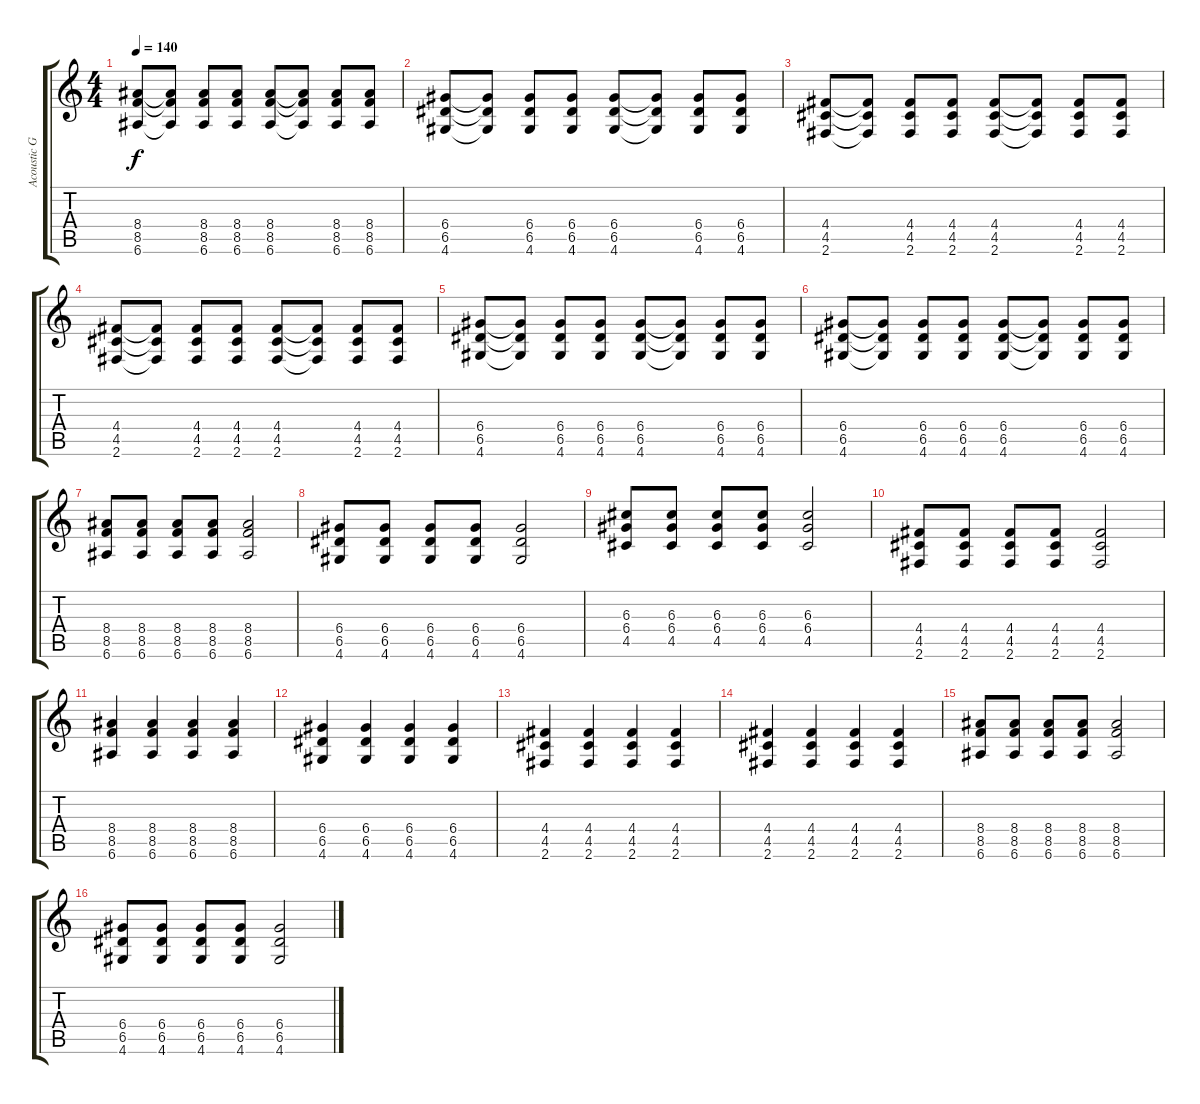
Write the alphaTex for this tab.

\track ("Acoustic Guitar" "Acoustic G") {instrument acousticguitarsteel}
\staff {score tabs}
\tuning (E4 B3 G3 D3 A2 E2) {hide}
\ts (4 4)
\tempo 140
\clef g2
\ks c
(8.4 8.5 6.6).8{dy f} (8.4{t} 8.5{t} 6.6{t}).8 (8.4 8.5 6.6).8 (8.4 8.5 6.6).8 (8.4 8.5 6.6).8 (8.4{t} 8.5{t} 6.6{t}).8 (8.4 8.5 6.6).8 (8.4 8.5 6.6).8 |
(6.4 6.5 4.6).8 (6.4{t} 6.5{t} 4.6{t}).8 (6.4 6.5 4.6).8 (6.4 6.5 4.6).8 (6.4 6.5 4.6).8 (6.4{t} 6.5{t} 4.6{t}).8 (6.4 6.5 4.6).8 (6.4 6.5 4.6).8 |
(4.4 4.5 2.6).8 (4.4{t} 4.5{t} 2.6{t}).8 (4.4 4.5 2.6).8 (4.4 4.5 2.6).8 (4.4 4.5 2.6).8 (4.4{t} 4.5{t} 2.6{t}).8 (4.4 4.5 2.6).8 (4.4 4.5 2.6).8 |
(4.4 4.5 2.6).8 (4.4{t} 4.5{t} 2.6{t}).8 (4.4 4.5 2.6).8 (4.4 4.5 2.6).8 (4.4 4.5 2.6).8 (4.4{t} 4.5{t} 2.6{t}).8 (4.4 4.5 2.6).8 (4.4 4.5 2.6).8 |
(6.4 6.5 4.6).8 (6.4{t} 6.5{t} 4.6{t}).8 (6.4 6.5 4.6).8 (6.4 6.5 4.6).8 (6.4 6.5 4.6).8 (6.4{t} 6.5{t} 4.6{t}).8 (6.4 6.5 4.6).8 (6.4 6.5 4.6).8 |
(6.4 6.5 4.6).8 (6.4{t} 6.5{t} 4.6{t}).8 (6.4 6.5 4.6).8 (6.4 6.5 4.6).8 (6.4 6.5 4.6).8 (6.4{t} 6.5{t} 4.6{t}).8 (6.4 6.5 4.6).8 (6.4 6.5 4.6).8 |
(8.4 8.5 6.6).8 (8.4 8.5 6.6).8 (8.4 8.5 6.6).8 (8.4 8.5 6.6).8 (8.4 8.5 6.6).2 |
(6.4 6.5 4.6).8 (6.4 6.5 4.6).8 (6.4 6.5 4.6).8 (6.4 6.5 4.6).8 (6.4 6.5 4.6).2 |
(6.3 6.4 4.5).8 (6.3 6.4 4.5).8 (6.3 6.4 4.5).8 (6.3 6.4 4.5).8 (6.3 6.4 4.5).2 |
(4.4 4.5 2.6).8 (4.4 4.5 2.6).8 (4.4 4.5 2.6).8 (4.4 4.5 2.6).8 (4.4 4.5 2.6).2 |
(8.4 8.5 6.6).4 (8.4 8.5 6.6).4 (8.4 8.5 6.6).4 (8.4 8.5 6.6).4 |
(6.4 6.5 4.6).4 (6.4 6.5 4.6).4 (6.4 6.5 4.6).4 (6.4 6.5 4.6).4 |
(4.4 4.5 2.6).4 (4.4 4.5 2.6).4 (4.4 4.5 2.6).4 (4.4 4.5 2.6).4 |
(4.4 4.5 2.6).4 (4.4 4.5 2.6).4 (4.4 4.5 2.6).4 (4.4 4.5 2.6).4 |
(8.4 8.5 6.6).8 (8.4 8.5 6.6).8 (8.4 8.5 6.6).8 (8.4 8.5 6.6).8 (8.4 8.5 6.6).2 |
(6.4 6.5 4.6).8 (6.4 6.5 4.6).8 (6.4 6.5 4.6).8 (6.4 6.5 4.6).8 (6.4 6.5 4.6).2
